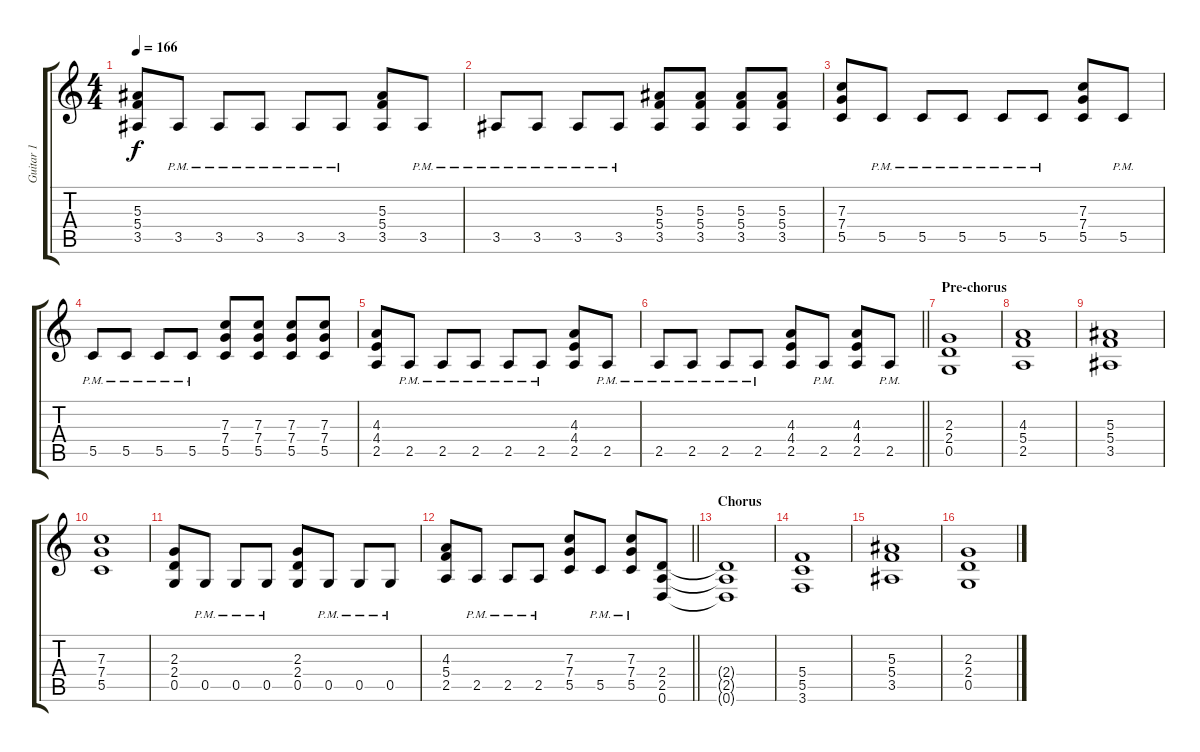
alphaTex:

\track ("Guitar 1" "Guitar 1") {instrument distortionguitar}
\staff {score tabs}
\tuning (D4 A3 F3 C3 G2 D2) {hide}
\ts (4 4)
\tempo 166
\clef g2
\ks c
(5.3 5.4 3.5).8{dy f} 3.5{pm}.8 3.5{pm}.8 3.5{pm}.8 3.5{pm}.8 3.5{pm}.8 (5.3 5.4 3.5).8 3.5{pm}.8 |
3.5{pm}.8 3.5{pm}.8 3.5{pm}.8 3.5{pm}.8 (5.3 5.4 3.5).8 (5.3 5.4 3.5).8 (5.3 5.4 3.5).8 (5.3 5.4 3.5).8 |
(7.3 7.4 5.5).8 5.5{pm}.8 5.5{pm}.8 5.5{pm}.8 5.5{pm}.8 5.5{pm}.8 (7.3 7.4 5.5).8 5.5{pm}.8 |
5.5{pm}.8 5.5{pm}.8 5.5{pm}.8 5.5{pm}.8 (7.3 7.4 5.5).8 (7.3 7.4 5.5).8 (7.3 7.4 5.5).8 (7.3 7.4 5.5).8 |
(4.3 4.4 2.5).8 2.5{pm}.8 2.5{pm}.8 2.5{pm}.8 2.5{pm}.8 2.5{pm}.8 (4.3 4.4 2.5).8 2.5{pm}.8 |
\barLineRight lightlight
2.5{pm}.8 2.5{pm}.8 2.5{pm}.8 2.5{pm}.8 (4.3 4.4 2.5).8 2.5{pm}.8 (4.3 4.4 2.5).8 2.5{pm}.8 |
\section ("" "Pre-chorus")
(2.3 2.4 0.5).1 |
(4.3 5.4 2.5).1 |
(5.3 5.4 3.5).1 |
(7.3 7.4 5.5).1 |
(2.3 2.4 0.5).8 0.5{pm}.8 0.5{pm}.8 0.5{pm}.8 (2.3 2.4 0.5).8 0.5{pm}.8 0.5{pm}.8 0.5{pm}.8 |
\barLineRight lightlight
(4.3 5.4 2.5).8 2.5{pm}.8 2.5{pm}.8 2.5{pm}.8 (7.3 7.4 5.5).8 5.5{pm}.8 (7.3 7.4 5.5{pm}).8 (2.4 2.5 0.6).8 |
\section ("" "Chorus")
(2.4{t} 2.5{t} 0.6{t}).1 |
(5.4 5.5 3.6).1 |
(5.3 5.4 3.5).1 |
(2.3 2.4 0.5).1
